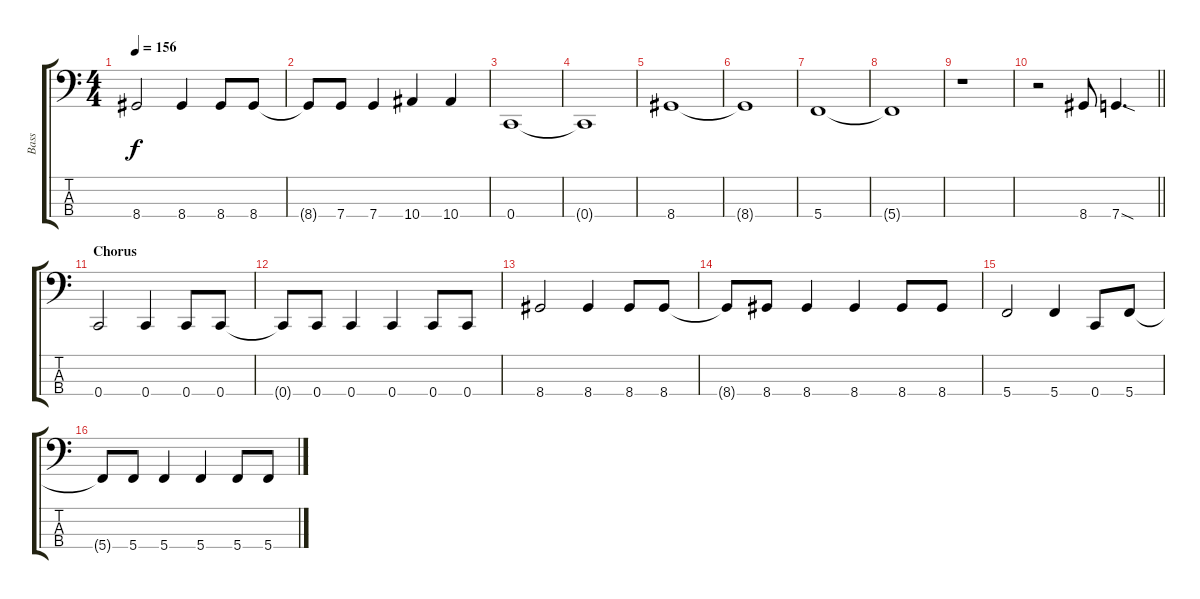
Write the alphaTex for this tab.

\track ("Bass" "Bass") {instrument electricbassfinger}
\staff {score tabs}
\tuning (F2 C2 G1 C1) {hide}
\ts (4 4)
\tempo 156
\clef f4
\ks c
8.4.2{dy f} 8.4.4 8.4.8 8.4.8 |
8.4{t}.8 7.4.8 7.4.4 10.4.4 10.4.4 |
0.4.1 |
0.4{t}.1 |
8.4.1 |
8.4{t}.1 |
5.4.1 |
5.4{t}.1 |
r.1 |
\barLineRight lightlight
r.2 8.4.8 7.4{sod}.4{d} |
\section ("" "Chorus")
0.4.2 0.4.4 0.4.8 0.4.8 |
0.4{t}.8 0.4.8 0.4.4 0.4.4 0.4.8 0.4.8 |
8.4.2 8.4.4 8.4.8 8.4.8 |
8.4{t}.8 8.4.8 8.4.4 8.4.4 8.4.8 8.4.8 |
5.4.2 5.4.4 0.4.8 5.4.8 |
5.4{t}.8 5.4.8 5.4.4 5.4.4 5.4.8 5.4.8
